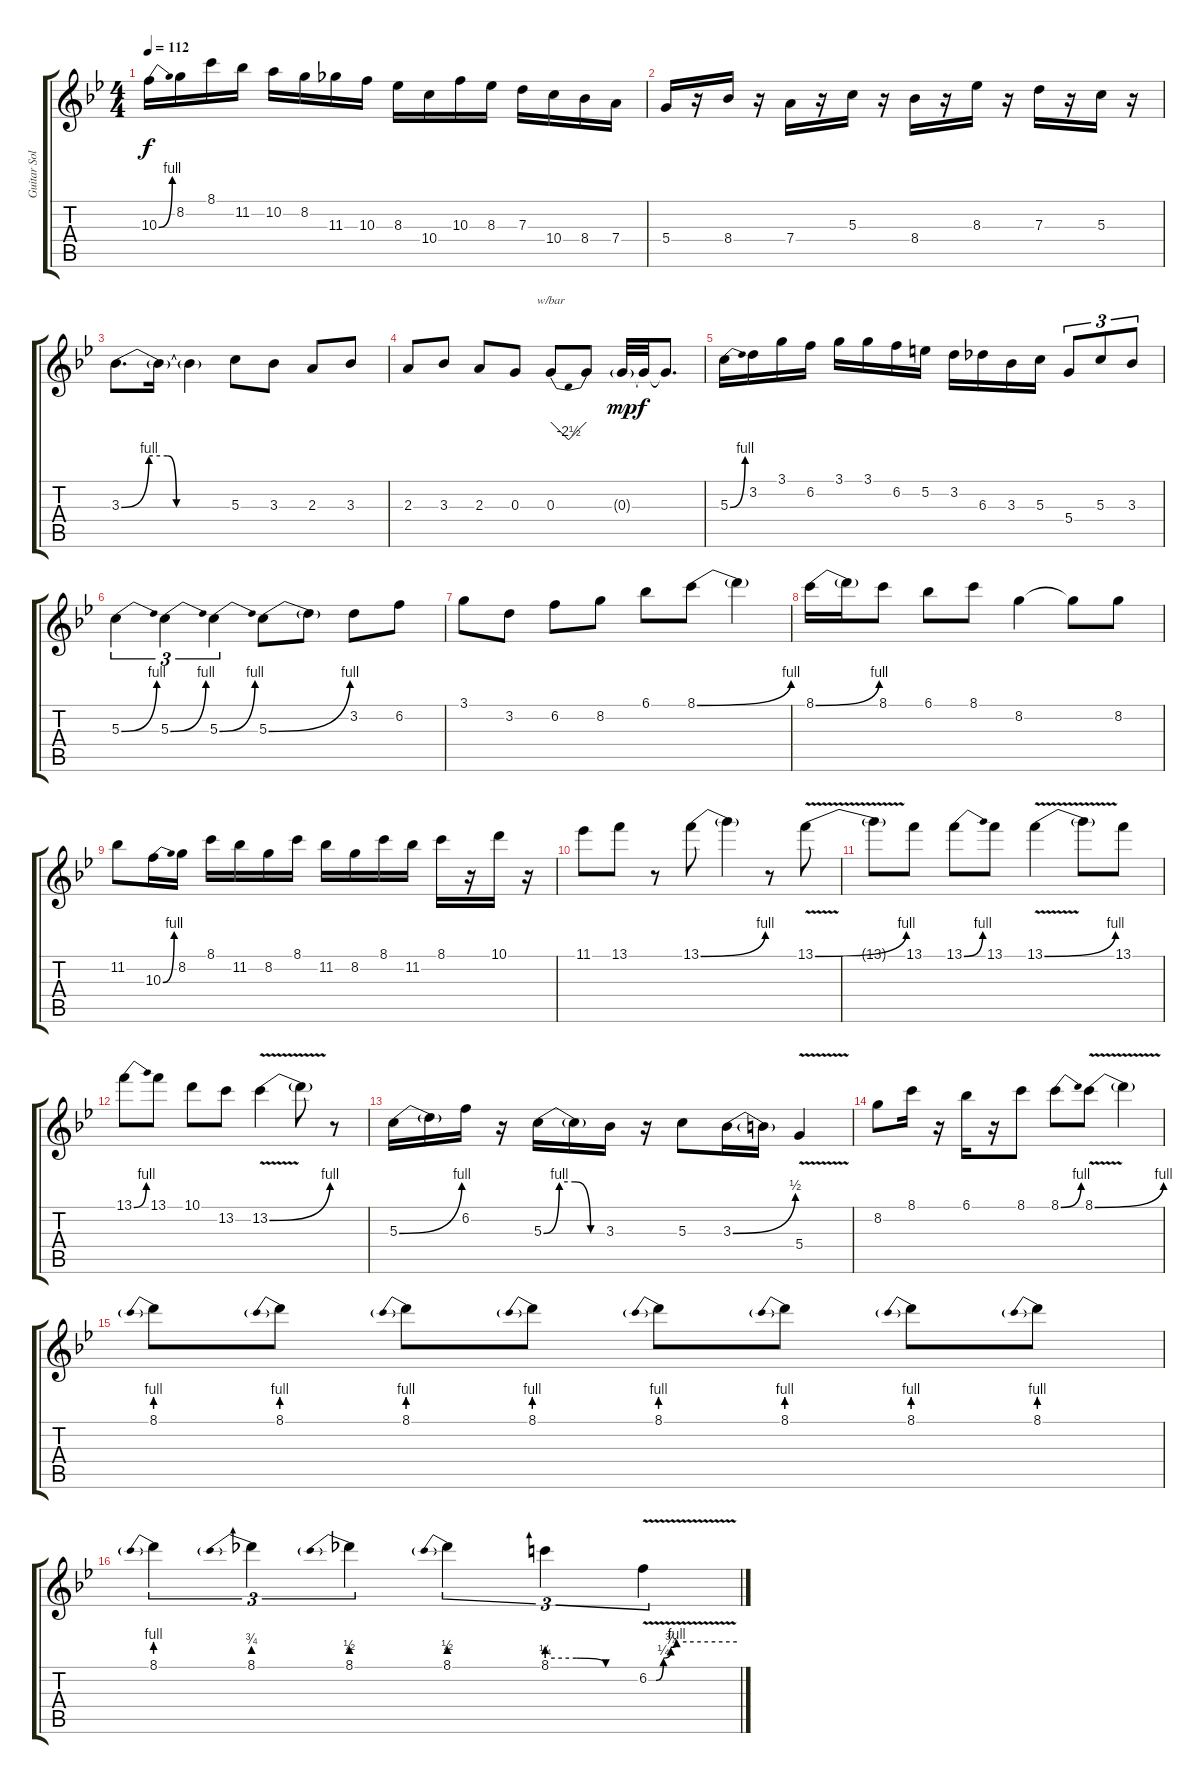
\track ("Guitar Solo (Overdub)" "Guitar Sol") {mute instrument overdrivenguitar}
\staff {score tabs}
\tuning (E4 B3 G3 D3 A2 E2) {hide}
\ts (4 4)
\tempo 112
\clef g2
\ks bb
10.3{be (bend 0 0 60 4)}.16{dy f} 8.2.16 8.1.16 11.2.16 10.2.16 8.2.16 11.3.16 10.3.16 8.3.16 10.4.16 10.3.16 8.3.16 7.3.16 10.4.16 8.4.16 7.4.16 |
5.4.16 r.16 8.4.16 r.16 7.4.16 r.16 5.3.16 r.16 8.4.16 r.16 8.3.16 r.16 7.3.16 r.16 5.3.16 r.16 |
3.3{be (custom 0 0 15 4 25 4 30 0 60 0)}.8{d} 3.3{t}.16 3.3{t}.4 5.3.8 3.3.8 2.3.8 3.3.8 |
2.3.8 3.3.8 2.3.8 0.3.8 0.3.8{tbe (dip default 0 0 30 -10 60 0)} 0.3{t}.8 0.3{g}.32{dy mp} 0.3{t}.32{dy f} 0.3{t}.8{d} |
5.3{be (bend 0 0 60 4)}.16 3.2.16 3.1.16 6.2.16 3.1.16 3.1.16 6.2.16 5.2.16 3.2.16 6.3.16 3.3.16 5.3.16 5.4.8{tu (3 2)} 5.3.8{tu (3 2)} 3.3.8{tu (3 2)} |
5.3{be (bend 0 0 60 4)}.4{tu (3 2)} 5.3{be (bend 0 0 60 4)}.4{tu (3 2)} 5.3{be (bend 0 0 60 4)}.4{tu (3 2)} 5.3{be (bend 0 0 60 4)}.8 5.3{t}.8 3.2.8 6.2.8 |
3.1.8 3.2.8 6.2.8 8.2.8 6.1.8 8.1{be (bend 0 0 60 4)}.8 8.1{t}.4 |
8.1{be (bend 0 0 60 4)}.16 8.1{t}.16 8.1.8 6.1.8 8.1.8 8.2.4 8.2{t}.8 8.2.8 |
11.2.8 10.3{be (bend 0 0 60 4)}.16 8.2.16 8.1.16 11.2.16 8.2.16 8.1.16 11.2.16 8.2.16 8.1.16 11.2.16 8.1.16 r.16 10.1.16 r.16 |
11.1.8 13.1.8 r.8 13.1{be (bend 0 0 60 4)}.8 13.1{t}.4 r.8 13.1{be (bend 0 0 60 4) v}.8 |
13.1{t}.8 13.1.8 13.1{be (bend 0 0 60 4)}.8 13.1.8 13.1{be (bend 0 0 60 4) v}.4 13.1{t}.8 13.1.8 |
13.1{be (bend 0 0 60 4)}.8 13.1.8 10.1.8 13.2.8 13.2{be (bend 0 0 60 4) v}.4 13.2{t}.8 r.8 |
5.3{be (bend 0 0 60 4)}.16 5.3{t}.16 6.2.16 r.16 5.3{be (custom 0 0 15 4 30 4 45 0 60 0)}.16 5.3{t}.16 3.3.16 r.16 5.3.8 3.3{be (bend 0 0 60 2)}.16 3.3{t}.16 5.4{v}.4 |
8.2.8 8.1.16 r.16 6.1.16 r.16 8.1.8 8.1{be (bend 0 0 60 4)}.8 8.1{be (bend 0 0 60 4) v}.8 8.1{t}.4 |
8.1{be (prebend 0 4 60 4)}.8 8.1{be (prebend 0 4 60 4)}.8 8.1{be (prebend 0 4 60 4)}.8 8.1{be (prebend 0 4 60 4)}.8 8.1{be (prebend 0 4 60 4)}.8 8.1{be (prebend 0 4 60 4)}.8 8.1{be (prebend 0 4 60 4)}.8 8.1{be (prebend 0 4 60 4)}.8 |
8.1{be (prebend 0 4 60 4)}.4{tu (3 2)} 8.1{be (prebend 0 3 60 3)}.4{tu (3 2)} 8.1{be (prebend 0 2 60 2)}.4{tu (3 2)} 8.1{be (prebend 0 2 60 2)}.4{tu (3 2)} 8.1{be (custom 0 1 20 1 40 0 60 0)}.4{tu (3 2)} 6.2{be (custom 0 0 5 0 10 1 15 3 19 4 60 4) v}.4{tu (3 2)}
